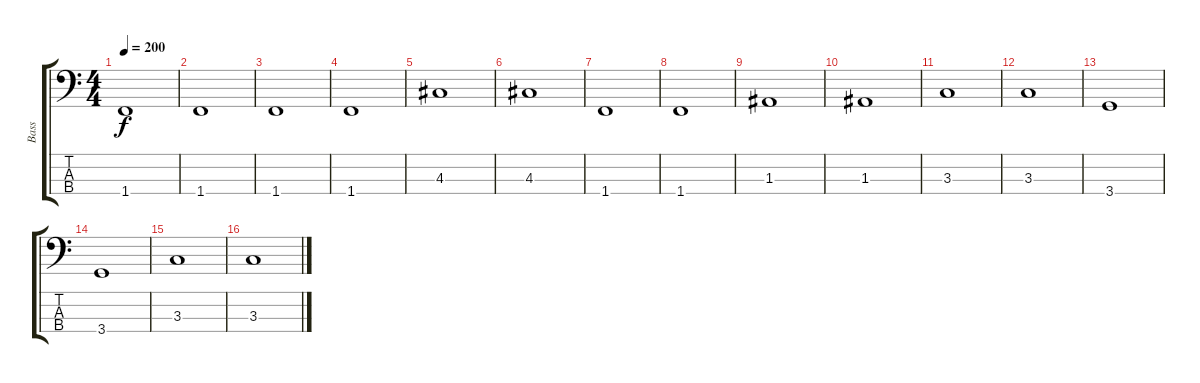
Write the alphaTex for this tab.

\track ("Bass" "Bass") {instrument fretlessbass}
\staff {score tabs}
\tuning (G2 D2 A1 E1) {hide}
\ts (4 4)
\tempo 200
\clef f4
\ks c
1.4.1{dy f} |
1.4.1 |
1.4.1 |
1.4.1 |
4.3.1 |
4.3.1 |
1.4.1 |
1.4.1 |
1.3.1 |
1.3.1 |
3.3.1 |
3.3.1 |
3.4.1 |
3.4.1 |
3.3.1 |
3.3.1
